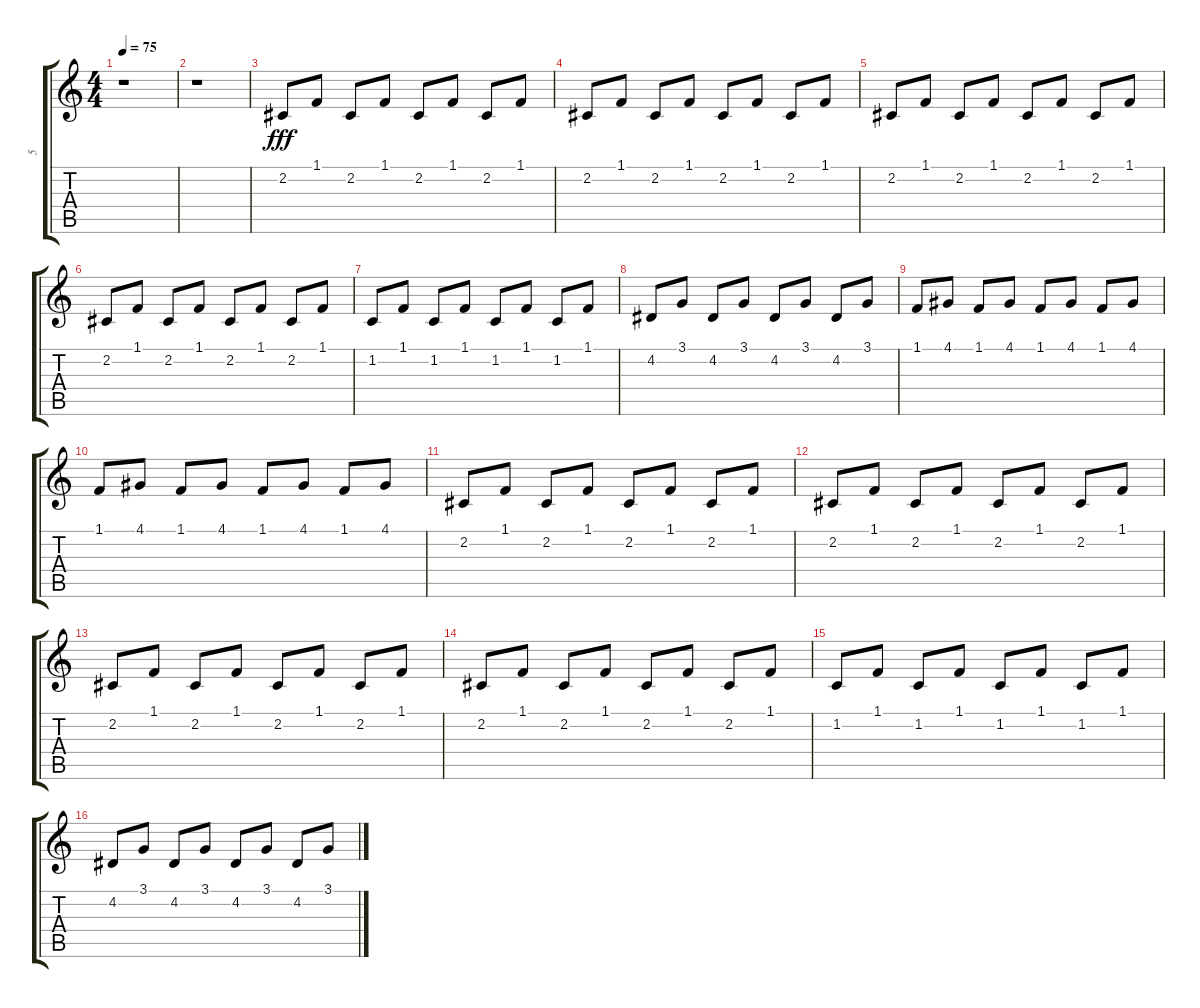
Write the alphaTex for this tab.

\track ("5" "5") {instrument orchestralharp}
\staff {score tabs}
\tuning (E4 B3 G3 D3 A2 E2) {hide}
\ts (4 4)
\tempo 75
\clef g2
\ks c
r.1{dy fff} |
r.1 |
2.2.8 1.1.8 2.2.8 1.1.8 2.2.8 1.1.8 2.2.8 1.1.8 |
2.2.8 1.1.8 2.2.8 1.1.8 2.2.8 1.1.8 2.2.8 1.1.8 |
2.2.8 1.1.8 2.2.8 1.1.8 2.2.8 1.1.8 2.2.8 1.1.8 |
2.2.8 1.1.8 2.2.8 1.1.8 2.2.8 1.1.8 2.2.8 1.1.8 |
1.2.8 1.1.8 1.2.8 1.1.8 1.2.8 1.1.8 1.2.8 1.1.8 |
4.2.8 3.1.8 4.2.8 3.1.8 4.2.8 3.1.8 4.2.8 3.1.8 |
1.1.8 4.1.8 1.1.8 4.1.8 1.1.8 4.1.8 1.1.8 4.1.8 |
1.1.8 4.1.8 1.1.8 4.1.8 1.1.8 4.1.8 1.1.8 4.1.8 |
2.2.8 1.1.8 2.2.8 1.1.8 2.2.8 1.1.8 2.2.8 1.1.8 |
2.2.8 1.1.8 2.2.8 1.1.8 2.2.8 1.1.8 2.2.8 1.1.8 |
2.2.8 1.1.8 2.2.8 1.1.8 2.2.8 1.1.8 2.2.8 1.1.8 |
2.2.8 1.1.8 2.2.8 1.1.8 2.2.8 1.1.8 2.2.8 1.1.8 |
1.2.8 1.1.8 1.2.8 1.1.8 1.2.8 1.1.8 1.2.8 1.1.8 |
4.2.8 3.1.8 4.2.8 3.1.8 4.2.8 3.1.8 4.2.8 3.1.8
